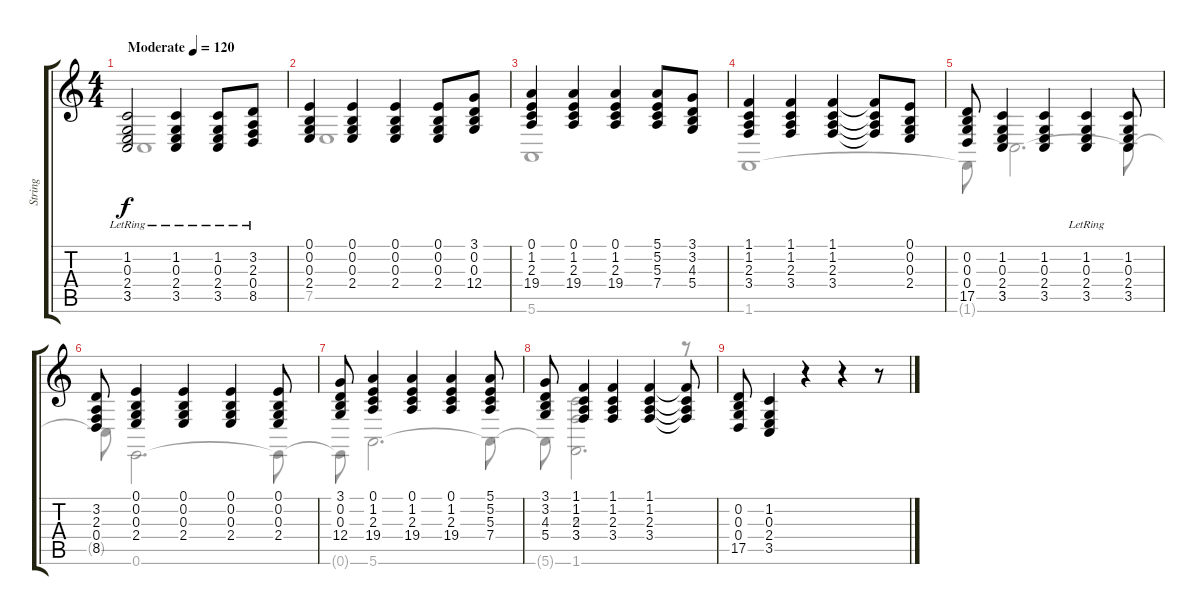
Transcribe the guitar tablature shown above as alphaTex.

\track ("String" "String") {instrument synthstrings2}
\staff {score tabs}
\tuning (E4 B3 G3 D3 A2 E2) {hide}
\voice
\ts (4 4)
\tempo (120 "Moderate")
\clef g2
\ks c
(1.2{lr} 0.3{lr} 2.4{lr} 3.5{lr}).2{dy f instrument synthstrings2} (1.2{lr} 0.3{lr} 2.4{lr} 3.5{lr}).4 (1.2{lr} 0.3{lr} 2.4{lr} 3.5{lr}).8 (3.2{lr} 2.3{lr} 0.4{lr} 8.5{lr}).8 |
(0.1 0.2 0.3 2.4).4 (0.1 0.2 0.3 2.4).4 (0.1 0.2 0.3 2.4).4 (0.1 0.2 0.3 2.4).8 (3.1 0.2 0.3 12.4).8 |
(0.1 1.2 2.3 19.4).4 (0.1 1.2 2.3 19.4).4 (0.1 1.2 2.3 19.4).4 (5.1 5.2 5.3 7.4).8 (3.1 3.2 4.3 5.4).8 |
(1.1 1.2 2.3 3.4).4 (1.1 1.2 2.3 3.4).4 (1.1 1.2 2.3 3.4).4 (1.1{t} 1.2{t} 2.3{t} 3.4{t}).8 (0.1 0.2 0.3 2.4).8 |
(0.2 0.3 0.4 17.5).8 (1.2 0.3 2.4 3.5).4 (1.2 0.3 2.4 3.5).4 (1.2{lr} 0.3{lr} 2.4{lr} 3.5{lr}).4 (1.2 0.3 2.4 3.5).8 |
(3.2 2.3 0.4 8.5).8 (0.1 0.2 0.3 2.4).4 (0.1 0.2 0.3 2.4).4 (0.1 0.2 0.3 2.4).4 (0.1 0.2 0.3 2.4).8 |
(3.1 0.2 0.3 12.4).8 (0.1 1.2 2.3 19.4).4 (0.1 1.2 2.3 19.4).4 (0.1 1.2 2.3 19.4).4 (5.1 5.2 5.3 7.4).8 |
(3.1 3.2 4.3 5.4).8 (1.1 1.2 2.3 3.4).4 (1.1 1.2 2.3 3.4).4 (1.1 1.2 2.3 3.4).4 (1.1{t} 1.2{t} 2.3{t} 3.4{t}).8 |
(0.2 0.3 0.4 17.5).8 (1.2 0.3 2.4 3.5).4 r.4 r.4 r.8 |
|
|
|
|
|
|
\voice
\clef g2
\ottava regular
\simile none
\ks c
3.5.1{dy f} |
7.5.1 |
5.6.1 |
1.6.1 |
1.6{t}.8 3.5.2{d} 3.5{t}.8 |
3.5{t}.8 0.6.2{d} 0.6{t}.8 |
0.6{t}.8 5.6.2{d} 5.6{t}.8 |
5.6{t}.8 (5.3 3.4 1.6).2{d} r.8 |
|
|
|
|
|
|
|
